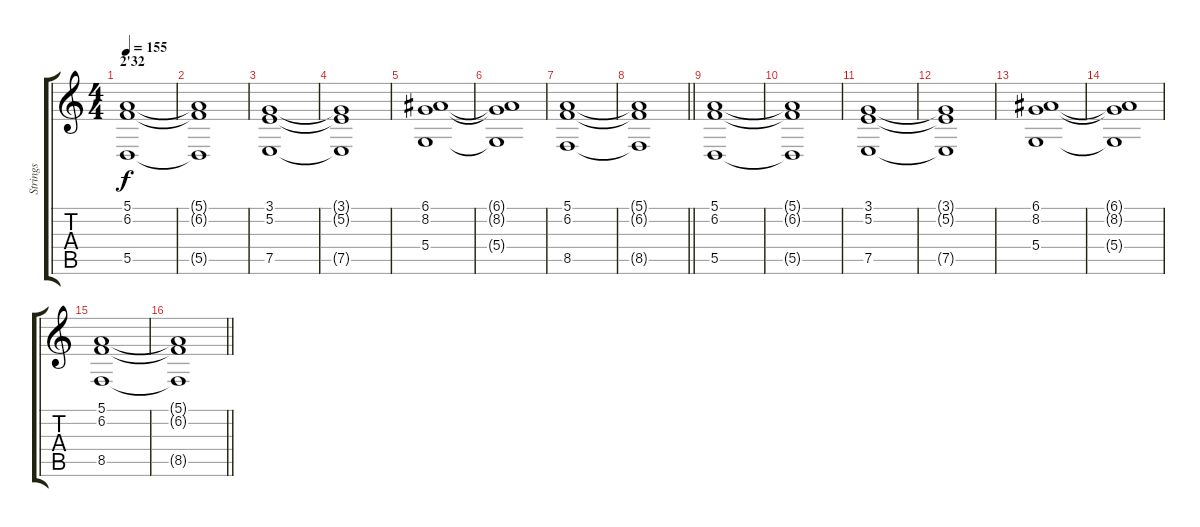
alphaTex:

\track ("Strings" "Strings") {instrument stringensemble1}
\staff {score tabs}
\tuning (E4 B3 G3 D3 A2 E2) {hide}
\ts (4 4)
\section ("" "2'32")
\tempo 155
\clef g2
\ks c
(5.1 6.2 5.5).1{dy f} |
(5.1{t} 6.2{t} 5.5{t}).1 |
(3.1 5.2 7.5).1 |
(3.1{t} 5.2{t} 7.5{t}).1 |
(6.1 8.2 5.4).1 |
(6.1{t} 8.2{t} 5.4{t}).1 |
(5.1 6.2 8.5).1 |
\barLineRight lightlight
(5.1{t} 6.2{t} 8.5{t}).1 |
(5.1 6.2 5.5).1 |
(5.1{t} 6.2{t} 5.5{t}).1 |
(3.1 5.2 7.5).1 |
(3.1{t} 5.2{t} 7.5{t}).1 |
(6.1 8.2 5.4).1 |
(6.1{t} 8.2{t} 5.4{t}).1 |
(5.1 6.2 8.5).1 |
\barLineRight lightlight
(5.1{t} 6.2{t} 8.5{t}).1
